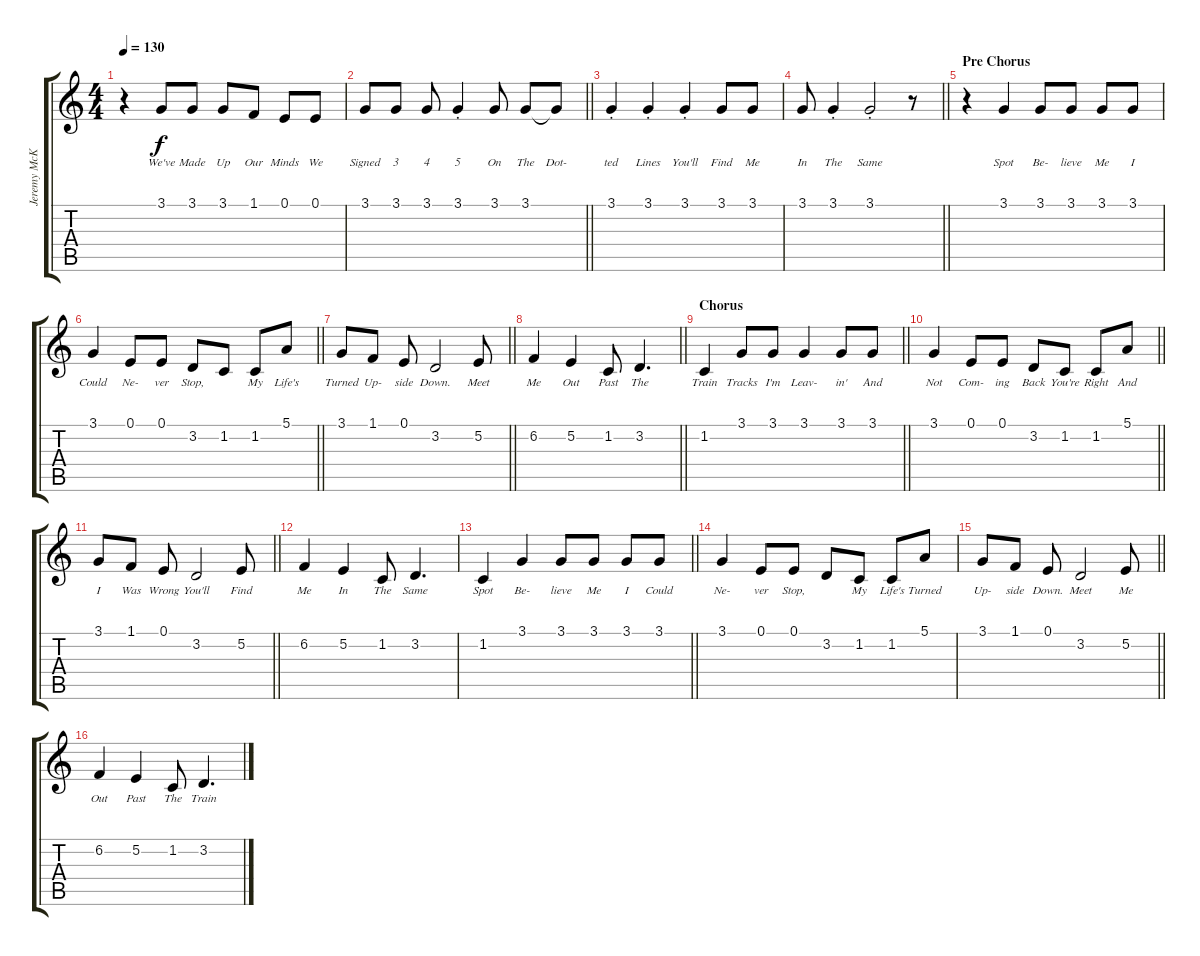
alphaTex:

\track ("Jeremy McKinnon [Lead Vocals]" "Jeremy McK") {instrument clarinet}
\staff {score tabs}
\tuning (E4 B3 G3 D3 A2 E2) {hide}
\ts (4 4)
\tempo 130
\clef g2
\ks c
r.4{dy f} 3.1.8{lyrics (0 "We've") lyrics (1 "") lyrics (2 "") lyrics (3 "") lyrics (4 "")} 3.1.8{lyrics (0 "Made") lyrics (1 "") lyrics (2 "") lyrics (3 "") lyrics (4 "")} 3.1.8{lyrics (0 "Up") lyrics (1 "") lyrics (2 "") lyrics (3 "") lyrics (4 "")} 1.1.8{lyrics (0 "Our") lyrics (1 "") lyrics (2 "") lyrics (3 "") lyrics (4 "")} 0.1.8{lyrics (0 "Minds") lyrics (1 "") lyrics (2 "") lyrics (3 "") lyrics (4 "")} 0.1.8{lyrics (0 "We") lyrics (1 "") lyrics (2 "") lyrics (3 "") lyrics (4 "")} |
\barLineRight lightlight
3.1.8{lyrics (0 "Signed") lyrics (1 "") lyrics (2 "") lyrics (3 "") lyrics (4 "")} 3.1.8{lyrics (0 "3") lyrics (1 "") lyrics (2 "") lyrics (3 "") lyrics (4 "")} 3.1.8{lyrics (0 "4") lyrics (1 "") lyrics (2 "") lyrics (3 "") lyrics (4 "")} 3.1{st}.4{lyrics (0 "5") lyrics (1 "") lyrics (2 "") lyrics (3 "") lyrics (4 "")} 3.1.8{lyrics (0 "On") lyrics (1 "") lyrics (2 "") lyrics (3 "") lyrics (4 "")} 3.1.8{lyrics (0 "The") lyrics (1 "") lyrics (2 "") lyrics (3 "") lyrics (4 "")} 3.1{t}.8{lyrics (0 "Dot-") lyrics (1 "") lyrics (2 "") lyrics (3 "") lyrics (4 "")} |
3.1{st}.4{lyrics (0 "ted") lyrics (1 "") lyrics (2 "") lyrics (3 "") lyrics (4 "")} 3.1{st}.4{lyrics (0 "Lines") lyrics (1 "") lyrics (2 "") lyrics (3 "") lyrics (4 "")} 3.1{st}.4{lyrics (0 "You'll") lyrics (1 "") lyrics (2 "") lyrics (3 "") lyrics (4 "")} 3.1.8{lyrics (0 "Find") lyrics (1 "") lyrics (2 "") lyrics (3 "") lyrics (4 "")} 3.1.8{lyrics (0 "Me") lyrics (1 "") lyrics (2 "") lyrics (3 "") lyrics (4 "")} |
\barLineRight lightlight
3.1.8{lyrics (0 "In") lyrics (1 "") lyrics (2 "") lyrics (3 "") lyrics (4 "")} 3.1{st}.4{lyrics (0 "The") lyrics (1 "") lyrics (2 "") lyrics (3 "") lyrics (4 "")} 3.1{st}.2{lyrics (0 "Same") lyrics (1 "") lyrics (2 "") lyrics (3 "") lyrics (4 "")} r.8 |
\section ("" "Pre Chorus")
r.4 3.1.4{lyrics (0 "Spot") lyrics (1 "") lyrics (2 "") lyrics (3 "") lyrics (4 "")} 3.1.8{lyrics (0 "Be-") lyrics (1 "") lyrics (2 "") lyrics (3 "") lyrics (4 "")} 3.1.8{lyrics (0 "lieve") lyrics (1 "") lyrics (2 "") lyrics (3 "") lyrics (4 "")} 3.1.8{lyrics (0 "Me") lyrics (1 "") lyrics (2 "") lyrics (3 "") lyrics (4 "")} 3.1.8{lyrics (0 "I") lyrics (1 "") lyrics (2 "") lyrics (3 "") lyrics (4 "")} |
\barLineRight lightlight
3.1.4{lyrics (0 "Could") lyrics (1 "") lyrics (2 "") lyrics (3 "") lyrics (4 "")} 0.1.8{lyrics (0 "Ne-") lyrics (1 "") lyrics (2 "") lyrics (3 "") lyrics (4 "")} 0.1.8{lyrics (0 "ver") lyrics (1 "") lyrics (2 "") lyrics (3 "") lyrics (4 "")} 3.2.8{lyrics (0 "Stop,") lyrics (1 "") lyrics (2 "") lyrics (3 "") lyrics (4 "")} 1.2.8{lyrics (0 "") lyrics (1 "") lyrics (2 "") lyrics (3 "") lyrics (4 "")} 1.2.8{lyrics (0 "My") lyrics (1 "") lyrics (2 "") lyrics (3 "") lyrics (4 "")} 5.1.8{lyrics (0 "Life's") lyrics (1 "") lyrics (2 "") lyrics (3 "") lyrics (4 "")} |
\barLineRight lightlight
3.1.8{lyrics (0 "Turned") lyrics (1 "") lyrics (2 "") lyrics (3 "") lyrics (4 "")} 1.1.8{lyrics (0 "Up-") lyrics (1 "") lyrics (2 "") lyrics (3 "") lyrics (4 "")} 0.1.8{lyrics (0 "side") lyrics (1 "") lyrics (2 "") lyrics (3 "") lyrics (4 "")} 3.2.2{lyrics (0 "Down.") lyrics (1 "") lyrics (2 "") lyrics (3 "") lyrics (4 "")} 5.2.8{lyrics (0 "Meet") lyrics (1 "") lyrics (2 "") lyrics (3 "") lyrics (4 "")} |
\barLineRight lightlight
6.2.4{lyrics (0 "Me") lyrics (1 "") lyrics (2 "") lyrics (3 "") lyrics (4 "")} 5.2.4{lyrics (0 "Out") lyrics (1 "") lyrics (2 "") lyrics (3 "") lyrics (4 "")} 1.2.8{lyrics (0 "Past") lyrics (1 "") lyrics (2 "") lyrics (3 "") lyrics (4 "")} 3.2.4{d lyrics (0 "The") lyrics (1 "") lyrics (2 "") lyrics (3 "") lyrics (4 "")} |
\section ("" "Chorus")
\barLineRight lightlight
1.2.4{lyrics (0 "Train") lyrics (1 "") lyrics (2 "") lyrics (3 "") lyrics (4 "")} 3.1.8{lyrics (0 "Tracks") lyrics (1 "") lyrics (2 "") lyrics (3 "") lyrics (4 "")} 3.1.8{lyrics (0 "I'm") lyrics (1 "") lyrics (2 "") lyrics (3 "") lyrics (4 "")} 3.1.4{lyrics (0 "Leav-") lyrics (1 "") lyrics (2 "") lyrics (3 "") lyrics (4 "")} 3.1.8{lyrics (0 "in'") lyrics (1 "") lyrics (2 "") lyrics (3 "") lyrics (4 "")} 3.1.8{lyrics (0 "And") lyrics (1 "") lyrics (2 "") lyrics (3 "") lyrics (4 "")} |
\barLineRight lightlight
3.1.4{lyrics (0 "Not") lyrics (1 "") lyrics (2 "") lyrics (3 "") lyrics (4 "")} 0.1.8{lyrics (0 "Com-") lyrics (1 "") lyrics (2 "") lyrics (3 "") lyrics (4 "")} 0.1.8{lyrics (0 "ing") lyrics (1 "") lyrics (2 "") lyrics (3 "") lyrics (4 "")} 3.2.8{lyrics (0 "Back") lyrics (1 "") lyrics (2 "") lyrics (3 "") lyrics (4 "")} 1.2.8{lyrics (0 "You're") lyrics (1 "") lyrics (2 "") lyrics (3 "") lyrics (4 "")} 1.2.8{lyrics (0 "Right") lyrics (1 "") lyrics (2 "") lyrics (3 "") lyrics (4 "")} 5.1.8{lyrics (0 "And") lyrics (1 "") lyrics (2 "") lyrics (3 "") lyrics (4 "")} |
\barLineRight lightlight
3.1.8{lyrics (0 "I") lyrics (1 "") lyrics (2 "") lyrics (3 "") lyrics (4 "")} 1.1.8{lyrics (0 "Was") lyrics (1 "") lyrics (2 "") lyrics (3 "") lyrics (4 "")} 0.1.8{lyrics (0 "Wrong") lyrics (1 "") lyrics (2 "") lyrics (3 "") lyrics (4 "")} 3.2.2{lyrics (0 "You'll") lyrics (1 "") lyrics (2 "") lyrics (3 "") lyrics (4 "")} 5.2.8{lyrics (0 "Find") lyrics (1 "") lyrics (2 "") lyrics (3 "") lyrics (4 "")} |
6.2.4{lyrics (0 "Me") lyrics (1 "") lyrics (2 "") lyrics (3 "") lyrics (4 "")} 5.2.4{lyrics (0 "In") lyrics (1 "") lyrics (2 "") lyrics (3 "") lyrics (4 "")} 1.2.8{lyrics (0 "The") lyrics (1 "") lyrics (2 "") lyrics (3 "") lyrics (4 "")} 3.2.4{d lyrics (0 "Same") lyrics (1 "") lyrics (2 "") lyrics (3 "") lyrics (4 "")} |
\barLineRight lightlight
1.2.4{lyrics (0 "Spot") lyrics (1 "") lyrics (2 "") lyrics (3 "") lyrics (4 "")} 3.1.4{lyrics (0 "Be-") lyrics (1 "") lyrics (2 "") lyrics (3 "") lyrics (4 "")} 3.1.8{lyrics (0 "lieve") lyrics (1 "") lyrics (2 "") lyrics (3 "") lyrics (4 "")} 3.1.8{lyrics (0 "Me") lyrics (1 "") lyrics (2 "") lyrics (3 "") lyrics (4 "")} 3.1.8{lyrics (0 "I") lyrics (1 "") lyrics (2 "") lyrics (3 "") lyrics (4 "")} 3.1.8{lyrics (0 "Could") lyrics (1 "") lyrics (2 "") lyrics (3 "") lyrics (4 "")} |
3.1.4{lyrics (0 "Ne-") lyrics (1 "") lyrics (2 "") lyrics (3 "") lyrics (4 "")} 0.1.8{lyrics (0 "ver") lyrics (1 "") lyrics (2 "") lyrics (3 "") lyrics (4 "")} 0.1.8{lyrics (0 "Stop,") lyrics (1 "") lyrics (2 "") lyrics (3 "") lyrics (4 "")} 3.2.8{lyrics (0 "") lyrics (1 "") lyrics (2 "") lyrics (3 "") lyrics (4 "")} 1.2.8{lyrics (0 "My") lyrics (1 "") lyrics (2 "") lyrics (3 "") lyrics (4 "")} 1.2.8{lyrics (0 "Life's") lyrics (1 "") lyrics (2 "") lyrics (3 "") lyrics (4 "")} 5.1.8{lyrics (0 "Turned") lyrics (1 "") lyrics (2 "") lyrics (3 "") lyrics (4 "")} |
\barLineRight lightlight
3.1.8{lyrics (0 "Up-") lyrics (1 "") lyrics (2 "") lyrics (3 "") lyrics (4 "")} 1.1.8{lyrics (0 "side") lyrics (1 "") lyrics (2 "") lyrics (3 "") lyrics (4 "")} 0.1.8{lyrics (0 "Down.") lyrics (1 "") lyrics (2 "") lyrics (3 "") lyrics (4 "")} 3.2.2{lyrics (0 "Meet") lyrics (1 "") lyrics (2 "") lyrics (3 "") lyrics (4 "")} 5.2.8{lyrics (0 "Me") lyrics (1 "") lyrics (2 "") lyrics (3 "") lyrics (4 "")} |
6.2.4{lyrics (0 "Out") lyrics (1 "") lyrics (2 "") lyrics (3 "") lyrics (4 "")} 5.2.4{lyrics (0 "Past") lyrics (1 "") lyrics (2 "") lyrics (3 "") lyrics (4 "")} 1.2.8{lyrics (0 "The") lyrics (1 "") lyrics (2 "") lyrics (3 "") lyrics (4 "")} 3.2.4{d lyrics (0 "Train") lyrics (1 "") lyrics (2 "") lyrics (3 "") lyrics (4 "")}
